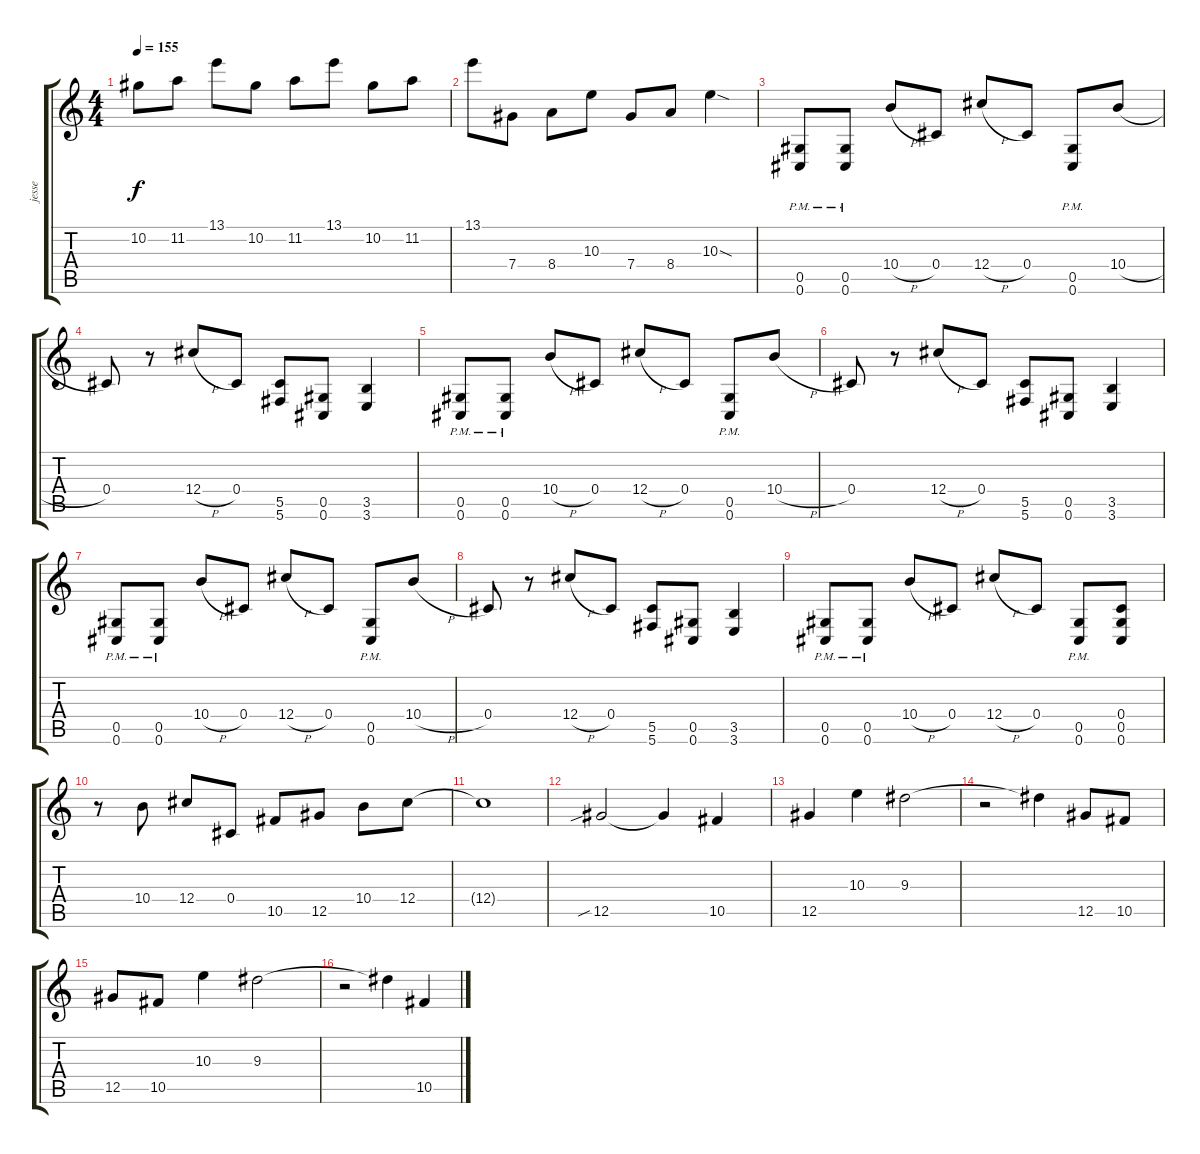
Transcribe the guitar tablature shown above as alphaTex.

\track ("jesse" "jesse") {instrument overdrivenguitar}
\staff {score tabs}
\tuning (Eb4 Bb3 Gb3 Db3 Ab2 Db2) {hide}
\ts (4 4)
\tempo 155
\clef g2
\ks c
10.2.8{dy f} 11.2.8 13.1.8 10.2.8 11.2.8 13.1.8 10.2.8 11.2.8 |
13.1.8 7.4.8 8.4.8 10.3.8 7.4.8 8.4.8 10.3{sod}.4 |
(0.5{pm} 0.6{pm}).8 (0.5{pm} 0.6{pm}).8 10.4{h}.8 0.4.8 12.4{h}.8 0.4.8 (0.5{pm} 0.6{pm}).8 10.4{h}.8 |
0.4.8 r.8 12.4{h}.8 0.4.8 (5.5 5.6).8 (0.5 0.6).8 (3.5 3.6).4 |
(0.5{pm} 0.6{pm}).8 (0.5{pm} 0.6{pm}).8 10.4{h}.8 0.4.8 12.4{h}.8 0.4.8 (0.5{pm} 0.6{pm}).8 10.4{h}.8 |
0.4.8 r.8 12.4{h}.8 0.4.8 (5.5 5.6).8 (0.5 0.6).8 (3.5 3.6).4 |
(0.5{pm} 0.6{pm}).8 (0.5{pm} 0.6{pm}).8 10.4{h}.8 0.4.8 12.4{h}.8 0.4.8 (0.5{pm} 0.6{pm}).8 10.4{h}.8 |
0.4.8 r.8 12.4{h}.8 0.4.8 (5.5 5.6).8 (0.5 0.6).8 (3.5 3.6).4 |
(0.5{pm} 0.6{pm}).8 (0.5{pm} 0.6{pm}).8 10.4{h}.8 0.4.8 12.4{h}.8 0.4.8 (0.5{pm} 0.6{pm}).8 (0.4 0.5 0.6).8 |
r.8 10.4.8 12.4.8 0.4.8 10.5.8 12.5.8 10.4.8 12.4.8 |
12.4{t}.1 |
12.5{sib}.2{instrument overdrivenguitar} 12.5{t}.4 10.5.4 |
12.5.4 10.3.4 9.3.2 |
r.2 9.3{t}.4 12.5.8 10.5.8 |
12.5.8 10.5.8 10.3.4 9.3.2 |
r.2 9.3{t}.4 10.5.4
